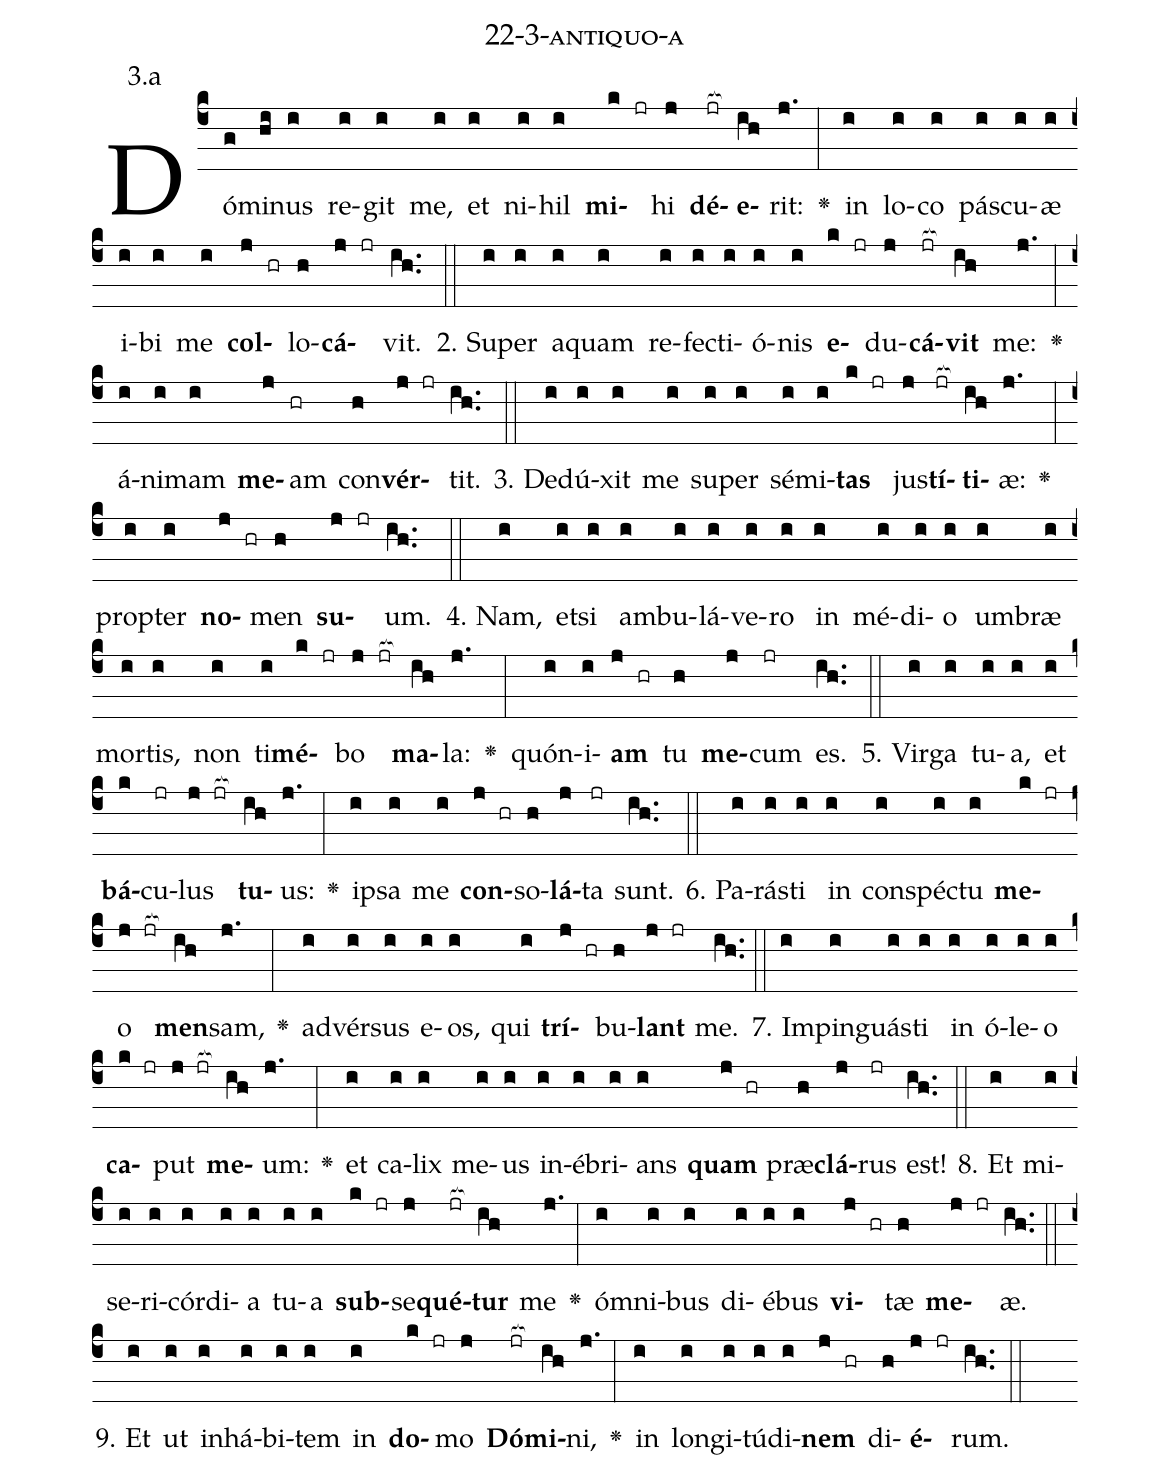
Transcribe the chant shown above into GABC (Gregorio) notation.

name: 22-3-antiquo-a;
annotation: 3.a;
%%
(c4)Dó(g)mi(hi)nus(i) re(i)git(i) me,(i) et(i) ni(i)hil(i) <b>mi</b>(k jr)hi(j) <b>dé</b>(jr[ocb:1{])<b>e</b>(ih[ocb:0}])rit:(j.) <v>\greheightstar</v>(:) in(i) lo(i)co(i) pás(i)cu(i)æ(i) i(i)bi(i) me(i) <b>col</b>(j hr)lo(h)<b>cá</b>(j jr)vit.(ih..) (::)
2. Su(i)per(i) a(i)quam(i) re(i)fec(i)ti(i)ó(i)nis(i) <b>e</b>(k jr)du(j)<b>cá</b>(jr[ocb:1{])<b>vit</b>(ih[ocb:0}]) me:(j.) <v>\greheightstar</v>(:) á(i)ni(i)mam(i) <b>me</b>(j)am(hr) con(h)<b>vér</b>(j jr)tit.(ih..) (::)
3. De(i)dú(i)xit(i) me(i) su(i)per(i) sé(i)mi(i)<b>tas</b>(k jr) jus(j)<b>tí</b>(jr[ocb:1{])<b>ti</b>(ih[ocb:0}])æ:(j.) <v>\greheightstar</v>(:) prop(i)ter(i) <b>no</b>(j hr)men(h) <b>su</b>(j jr)um.(ih..) (::)
4. Nam,(i) et(i)si(i) am(i)bu(i)lá(i)ve(i)ro(i) in(i) mé(i)di(i)o(i) um(i)bræ(i) mor(i)tis,(i) non(i) ti(i)<b>mé</b>(k jr)bo(j jr[ocb:1{]) <b>ma</b>(ih[ocb:0}])la:(j.) <v>\greheightstar</v>(:) quón(i)i(i)<b>am</b>(j hr) tu(h) <b>me</b>(j)cum(jr) es.(ih..) (::)
5. Vir(i)ga(i) tu(i)a,(i) et(i) <b>bá</b>(k)cu(jr)lus(j jr[ocb:1{]) <b>tu</b>(ih[ocb:0}])us:(j.) <v>\greheightstar</v>(:) ip(i)sa(i) me(i) <b>con</b>(j hr)so(h)<b>lá</b>(j)ta(jr) sunt.(ih..) (::)
6. Pa(i)rás(i)ti(i) in(i) con(i)spéc(i)tu(i) <b>me</b>(k jr)o(j jr[ocb:1{]) <b>men</b>(ih[ocb:0}])sam,(j.) <v>\greheightstar</v>(:) ad(i)vér(i)sus(i) e(i)os,(i) qui(i) <b>trí</b>(j hr)bu(h)<b>lant</b>(j jr) me.(ih..) (::)
7. Im(i)pin(i)guás(i)ti(i) in(i) ó(i)le(i)o(i) <b>ca</b>(k jr)put(j jr[ocb:1{]) <b>me</b>(ih[ocb:0}])um:(j.) <v>\greheightstar</v>(:) et(i) ca(i)lix(i) me(i)us(i) in(i)é(i)bri(i)ans(i) <b>quam</b>(j hr) præ(h)<b>clá</b>(j)rus(jr) est!(ih..) (::)
8. Et(i) mi(i)se(i)ri(i)cór(i)di(i)a(i) tu(i)a(i) <b>sub</b>(k jr)se(j)<b>qué</b>(jr[ocb:1{])<b>tur</b>(ih[ocb:0}]) me(j.) <v>\greheightstar</v>(:) óm(i)ni(i)bus(i) di(i)é(i)bus(i) <b>vi</b>(j hr)tæ(h) <b>me</b>(j jr)æ.(ih..) (::)
9. Et(i) ut(i) in(i)há(i)bi(i)tem(i) in(i) <b>do</b>(k jr)mo(j) <b>Dó</b>(jr[ocb:1{])<b>mi</b>(ih[ocb:0}])ni,(j.) <v>\greheightstar</v>(:) in(i) lon(i)gi(i)tú(i)di(i)<b>nem</b>(j hr) di(h)<b>é</b>(j jr)rum.(ih..) (::)
